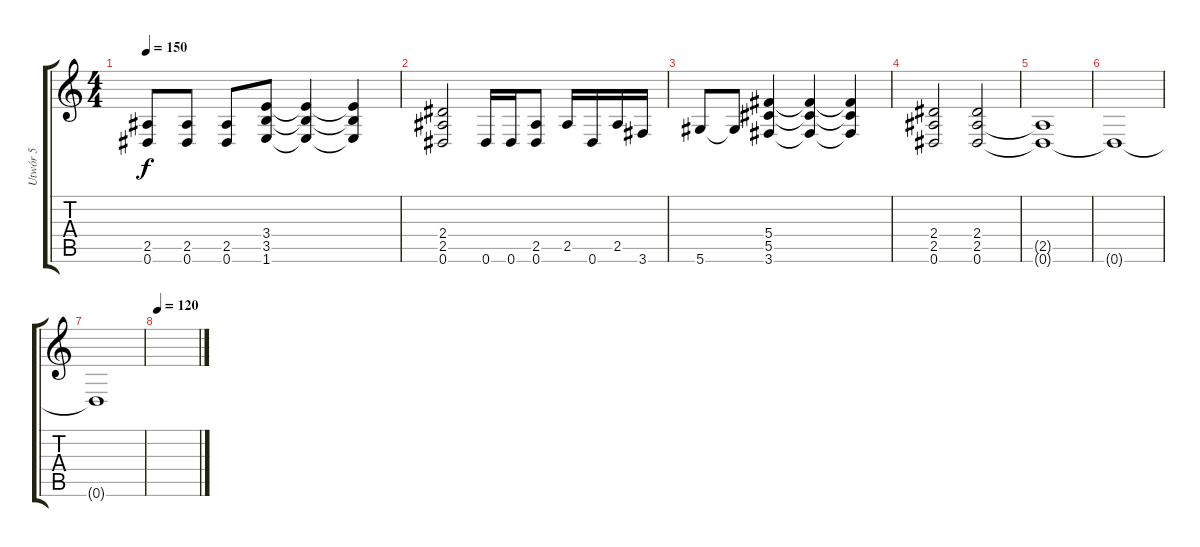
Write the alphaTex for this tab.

\track ("Utwór 5" "Utwór 5") {instrument distortionguitar}
\staff {score tabs}
\tuning (Eb4 Bb3 Gb3 Db3 Ab2 Eb2) {hide}
\ts (4 4)
\tempo 150
\clef g2
\ks c
(2.5 0.6).8{dy f} (2.5 0.6).8 (2.5 0.6).8 (3.4 3.5 1.6).8 (3.4{t} 3.5{t} 1.6{t}).4 (3.4{t} 3.5{t} 1.6{t}).4 |
(2.4 2.5 0.6).2 0.6.16 0.6.16 (2.5 0.6).8 2.5.16 0.6.16 2.5.16 3.6.16 |
5.6.8 5.6{t}.8 (5.4 5.5 3.6).4 (5.4{t} 5.5{t} 3.6{t}).4 (5.4{t} 5.5{t} 3.6{t}).4 |
(2.4 2.5 0.6).2 (2.4 2.5 0.6).2 |
(2.5{t} 0.6{t}).1 |
0.6{t}.1 |
0.6{t}.1 |
\tempo 120
